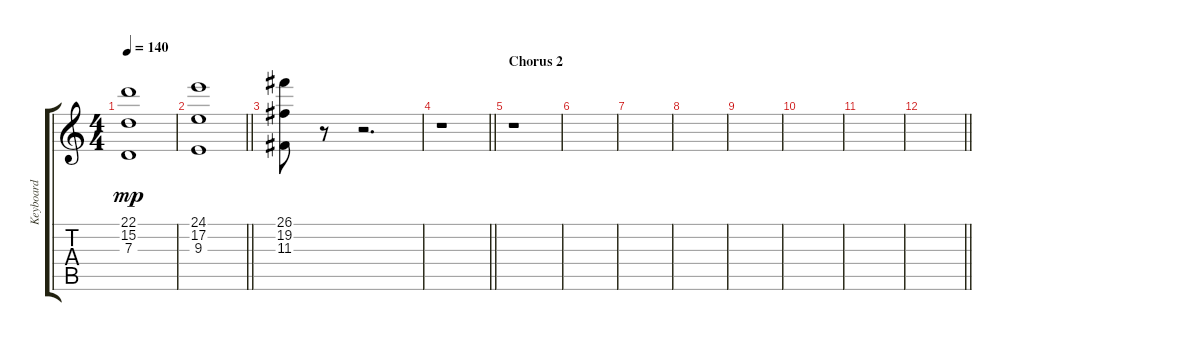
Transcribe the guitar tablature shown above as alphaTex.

\track ("Keyboard" "Keyboard") {instrument tremolostrings}
\staff {score tabs}
\tuning (E4 B3 G3 D3 A2 E2) {hide}
\ts (4 4)
\tempo 140
\clef g2
\ks c
(22.1 15.2 7.3).1{dy mp} |
\barLineRight lightlight
(24.1 17.2 9.3).1 |
(26.1 19.2 11.3).8 r.8 r.2{d} |
\barLineRight lightlight
r.1 |
\section ("" "Chorus 2")
r.1 |
|
|
|
|
|
|
\barLineRight lightlight
